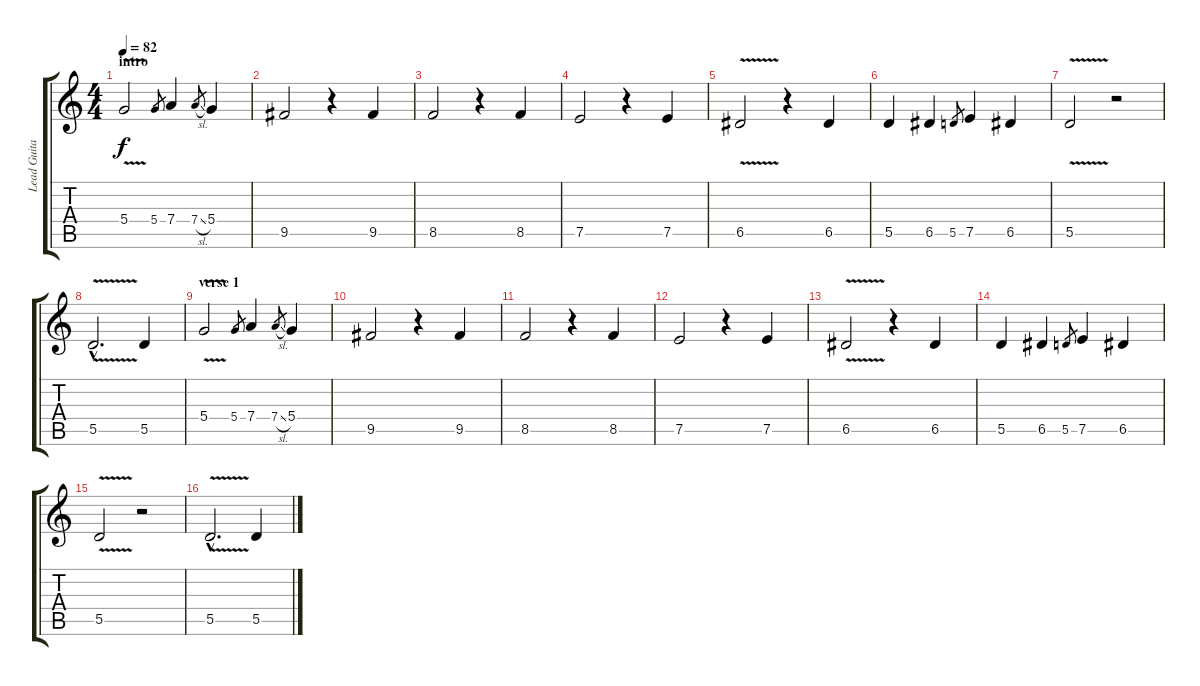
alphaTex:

\track ("Lead Guitar (Gilmour)" "Lead Guita") {instrument acousticguitarsteel}
\staff {score tabs}
\tuning (E4 B3 G3 D3 A2 E2) {hide}
\ts (4 4)
\section ("" "intro")
\tempo 82
\clef g2
\ks c
5.4{v}.2{dy f instrument acousticguitarsteel} 5.4.8{gr} 7.4.4 7.4{sl}.8{gr} 5.4.4 |
9.5.2 r.4 9.5.4 |
8.5.2 r.4 8.5.4 |
7.5.2 r.4 7.5.4 |
6.5{v}.2 r.4 6.5.4 |
5.5.4 6.5.4 5.5.8{gr} 7.5.4 6.5.4 |
5.5{v}.2 r.2 |
5.5{v hac}.2{d} 5.5.4 |
\section ("" "verse 1")
5.4{v}.2 5.4.8{gr} 7.4.4 7.4{sl}.8{gr} 5.4.4 |
9.5.2 r.4 9.5.4 |
8.5.2 r.4 8.5.4 |
7.5.2 r.4 7.5.4 |
6.5{v}.2 r.4 6.5.4 |
5.5.4 6.5.4 5.5.8{gr} 7.5.4 6.5.4 |
5.5{v}.2 r.2 |
5.5{v hac}.2{d} 5.5.4
